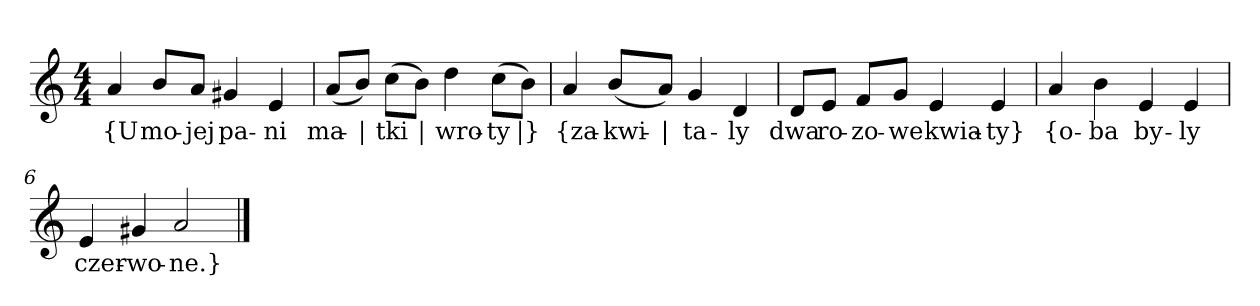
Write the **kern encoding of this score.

**kern	**text
*part1	*part1
*staff1	*staff1
*clefG2	*
*k[]	*
*a:	*
*M4/4	*
=	=
4a	{U
8b/L	mo-
8a/J	-jej
4g#X	pa-
4e	-ni
=2	=2
(8a/L	ma-
8b/J)	|
(8cc\L	-tki
8b\J)	|
4dd	wro-
(8cc\L	-ty
8b\J)	|}
=3y	=3y
4a	{za-
(8b/L	-kwi-
8a/J)	|
4g	-ta-
4d	-ly
=4	=4
8d/L	dwa
8e/J	ro-
8f/L	-zo-
8g/J	-we
4e	kwia-
4e	-ty}
=5y	=5y
4a	{o-
4b	-ba
4e	by-
4e	-ly
=6	=6
4e	czer-
4g#X	-wo-
2a	-ne.}
==	==
*-	*-
